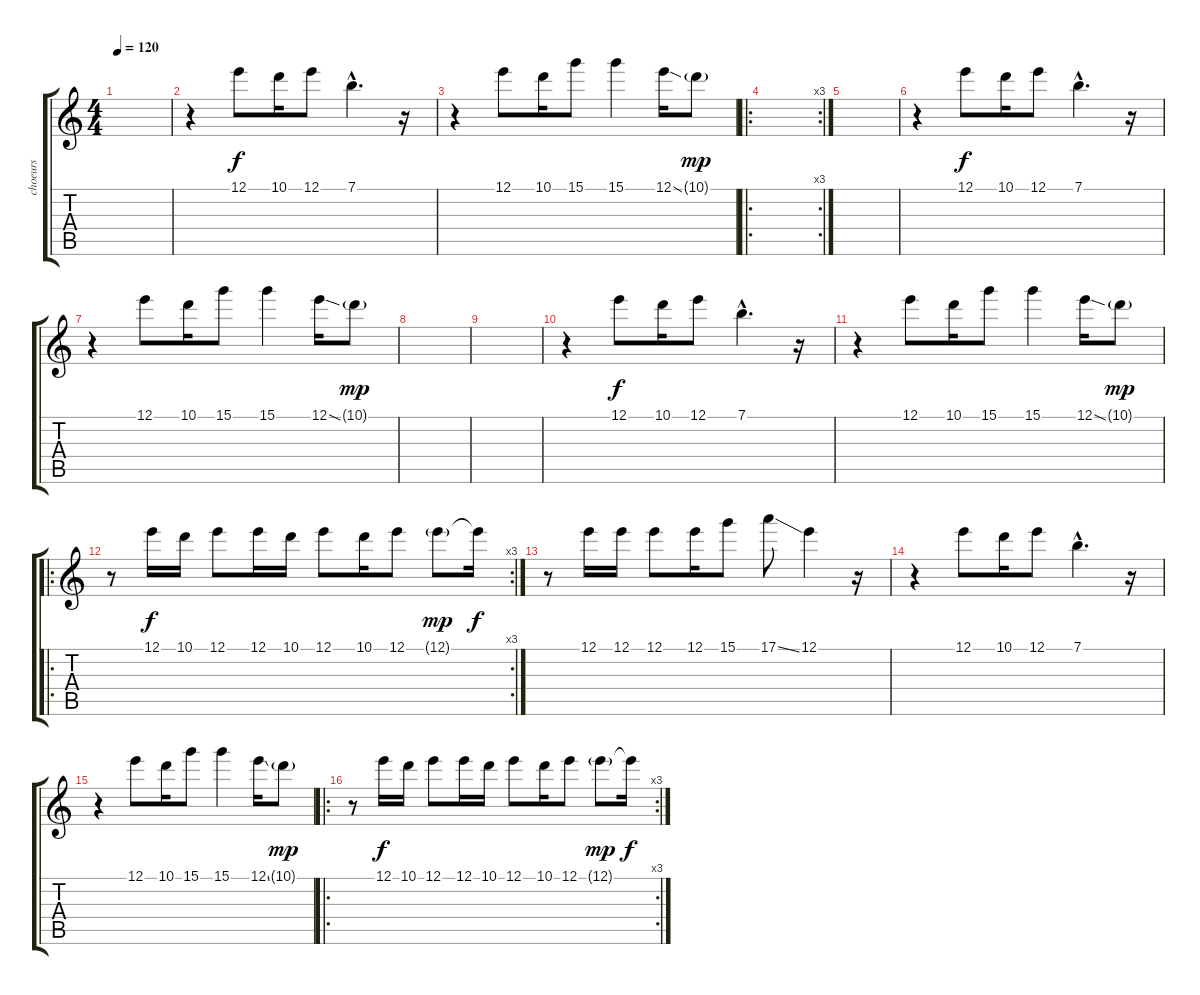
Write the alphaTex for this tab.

\track ("choeurs" "choeurs") {instrument fretlessbass}
\staff {score tabs}
\tuning (E4 B3 G3 D3 A2 E2) {hide}
\ts (4 4)
\tempo 120
\clef g2
\ks c
|
r.4 12.1.8 10.1.16 12.1.8 7.1{hac}.4{d} r.16 |
r.4 12.1.8 10.1.16 15.1.8 15.1.4 12.1{ss}.16 10.1{g}.8{dy mp} |
\ro
\rc 3
|
|
r.4 12.1.8{dy f} 10.1.16 12.1.8 7.1{hac}.4{d} r.16 |
r.4 12.1.8 10.1.16 15.1.8 15.1.4 12.1{ss}.16 10.1{g}.8{dy mp} |
|
|
r.4 12.1.8{dy f} 10.1.16 12.1.8 7.1{hac}.4{d} r.16 |
r.4 12.1.8 10.1.16 15.1.8 15.1.4 12.1{ss}.16 10.1{g}.8{dy mp} |
\ro
\rc 3
r.8 12.1.16{dy f} 10.1.16 12.1.8 12.1.16 10.1.16 12.1.8 10.1.16 12.1.8 12.1{g}.8{dy mp} 12.1{t}.16{dy f} |
r.8 12.1.16 12.1.16 12.1.8 12.1.16 15.1.8 17.1{ss}.8 12.1.4 r.16 |
r.4 12.1.8 10.1.16 12.1.8 7.1{hac}.4{d} r.16 |
r.4 12.1.8 10.1.16 15.1.8 15.1.4 12.1{ss}.16 10.1{g}.8{dy mp} |
\ro
\rc 3
r.8 12.1.16{dy f} 10.1.16 12.1.8 12.1.16 10.1.16 12.1.8 10.1.16 12.1.8 12.1{g}.8{dy mp} 12.1{t}.16{dy f}
